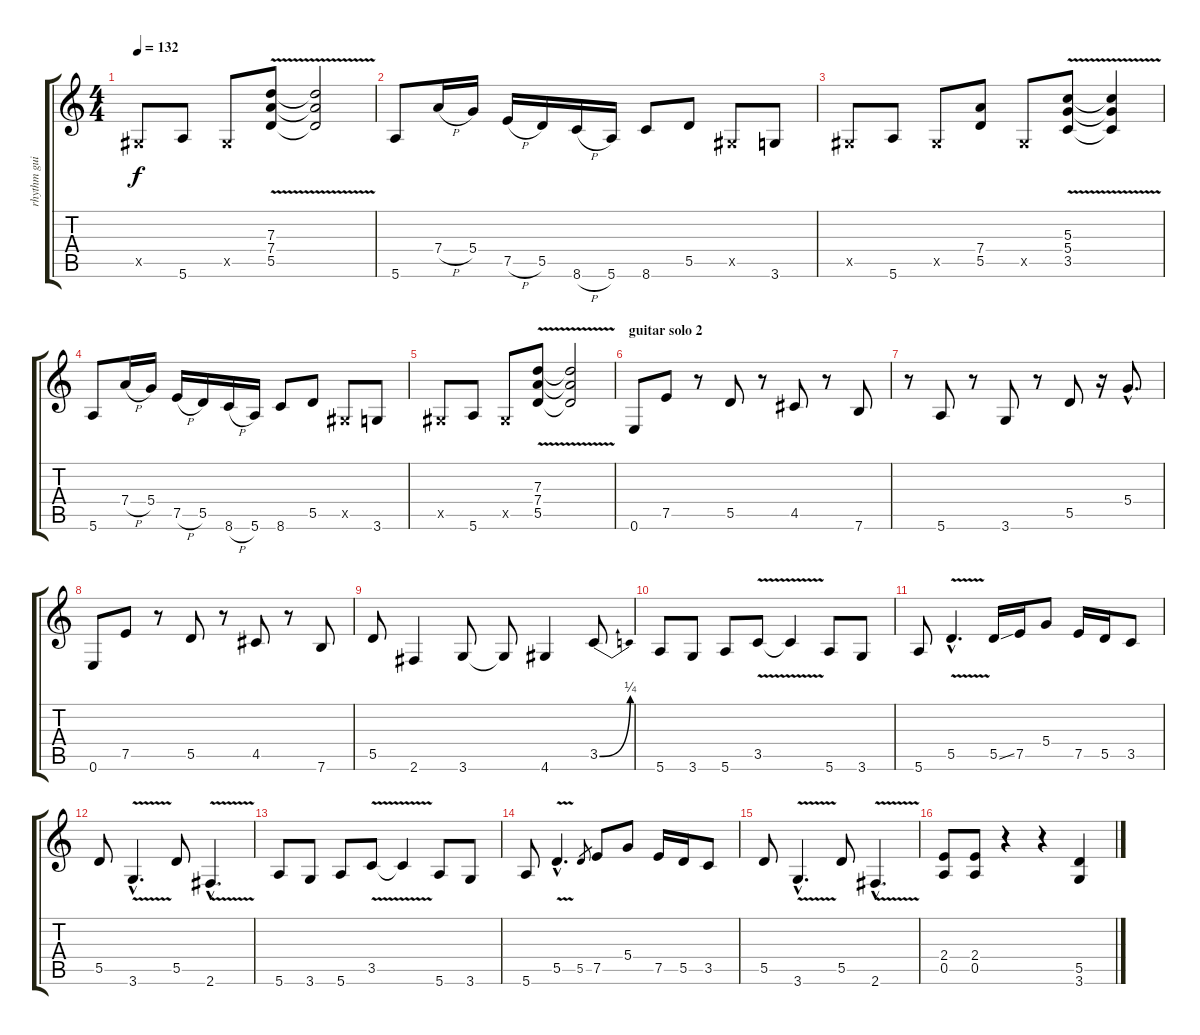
\track ("rhythm guitar" "rhythm gui") {instrument electricguitarmuted}
\staff {score tabs}
\tuning (E4 B3 G3 D3 A2 E2) {hide}
\ts (4 4)
\tempo 132
\clef g2
\ks c
-1.5{x}.8{dy f} 5.6.8 -1.5{x}.8 (7.3{v} 7.4{v} 5.5{v}).8 (7.3{t} 7.4{t} 5.5{t}).2 |
5.6.8 7.4{h}.16 5.4.16 7.5{h}.16 5.5.16 8.6{h}.16 5.6.16 8.6.8 5.5.8 -1.5{x}.8 3.6.8 |
-1.5{x}.8 5.6.8 -1.5{x}.8 (7.4 5.5).8 -1.5{x}.8 (5.3{v} 5.4{v} 3.5{v}).8 (5.3{t} 5.4{t} 3.5{t}).4 |
5.6.8 7.4{h}.16 5.4.16 7.5{h}.16 5.5.16 8.6{h}.16 5.6.16 8.6.8 5.5.8 -1.5{x}.8 3.6.8 |
-1.5{x}.8 5.6.8 -1.5{x}.8 (7.3{v} 7.4{v} 5.5{v}).8 (7.3{t} 7.4{t} 5.5{t}).2 |
\section ("" "guitar solo 2")
0.6.8 7.5.8 r.8 5.5.8 r.8 4.5.8 r.8 7.6.8 |
r.8 5.6.8 r.8 3.6.8 r.8 5.5.8 r.16 5.4{hac}.8{d} |
0.6.8 7.5.8 r.8 5.5.8 r.8 4.5.8 r.8 7.6.8 |
5.5.8 2.6.4 3.6.8 3.6{t}.8 4.6.4 3.5{be (bend 0 0 60 1)}.8 |
5.6.8 3.6.8 5.6.8 3.5{v}.8 3.5{t}.4 5.6.8 3.6.8 |
5.6.8 5.5{v hac}.4{d} 5.5{ss}.16 7.5.16 5.4.8 7.5.16 5.5.16 3.5.8 |
5.5.8 3.6{v hac}.4{d} 5.5.8 2.6{v hac}.4{d} |
5.6.8 3.6.8 5.6.8 3.5{v}.8 3.5{t}.4 5.6.8 3.6.8 |
5.6.8 5.5{v hac}.4{d} 5.5.8{gr} 7.5.8 5.4.8 7.5.16 5.5.16 3.5.8 |
5.5.8 3.6{v hac}.4{d} 5.5.8 2.6{v hac}.4{d} |
(2.4 0.5).8 (2.4 0.5).8 r.4 r.4 (5.5 3.6).4
